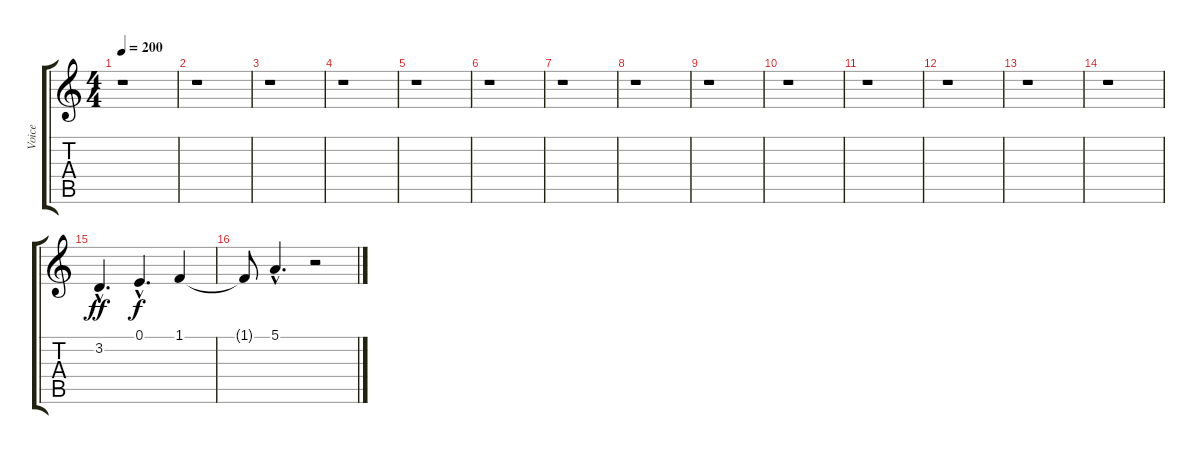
\track ("Voice" "Voice") {instrument viola}
\staff {score tabs}
\tuning (E4 B3 G3 D3 A2 E2) {hide}
\ts (4 4)
\tempo 200
\clef g2
\ks c
r.1{dy ff} |
r.1 |
r.1 |
r.1 |
r.1 |
r.1 |
r.1 |
r.1 |
r.1 |
r.1 |
r.1 |
r.1 |
r.1 |
r.1 |
3.2{hac}.4{d} 0.1{hac}.4{d dy f} 1.1.4 |
1.1{t}.8 5.1{hac}.4{d} r.2
